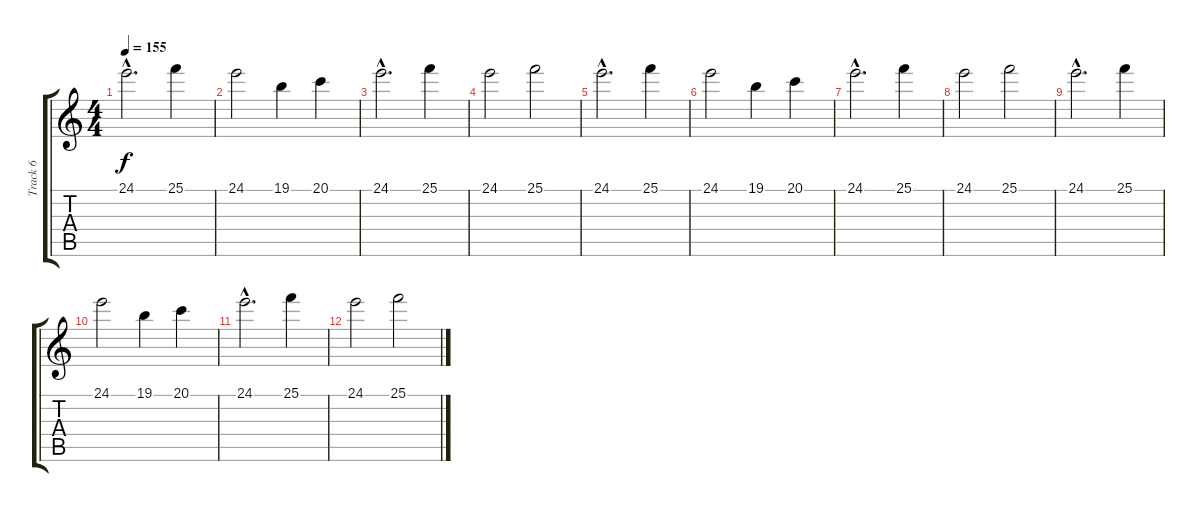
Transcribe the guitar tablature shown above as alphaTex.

\track ("Track 6" "Track 6") {instrument piccolo}
\staff {score tabs}
\tuning (E4 B3 G3 D3 A2 E2) {hide}
\ts (4 4)
\tempo 155
\clef g2
\ks c
24.1{hac}.2{d dy f} 25.1.4 |
24.1.2 19.1.4 20.1.4 |
24.1{hac}.2{d} 25.1.4 |
24.1.2 25.1.2 |
24.1{hac}.2{d} 25.1.4 |
24.1.2 19.1.4 20.1.4 |
24.1{hac}.2{d} 25.1.4 |
24.1.2 25.1.2 |
24.1{hac}.2{d} 25.1.4 |
24.1.2 19.1.4 20.1.4 |
24.1{hac}.2{d} 25.1.4 |
24.1.2 25.1.2
